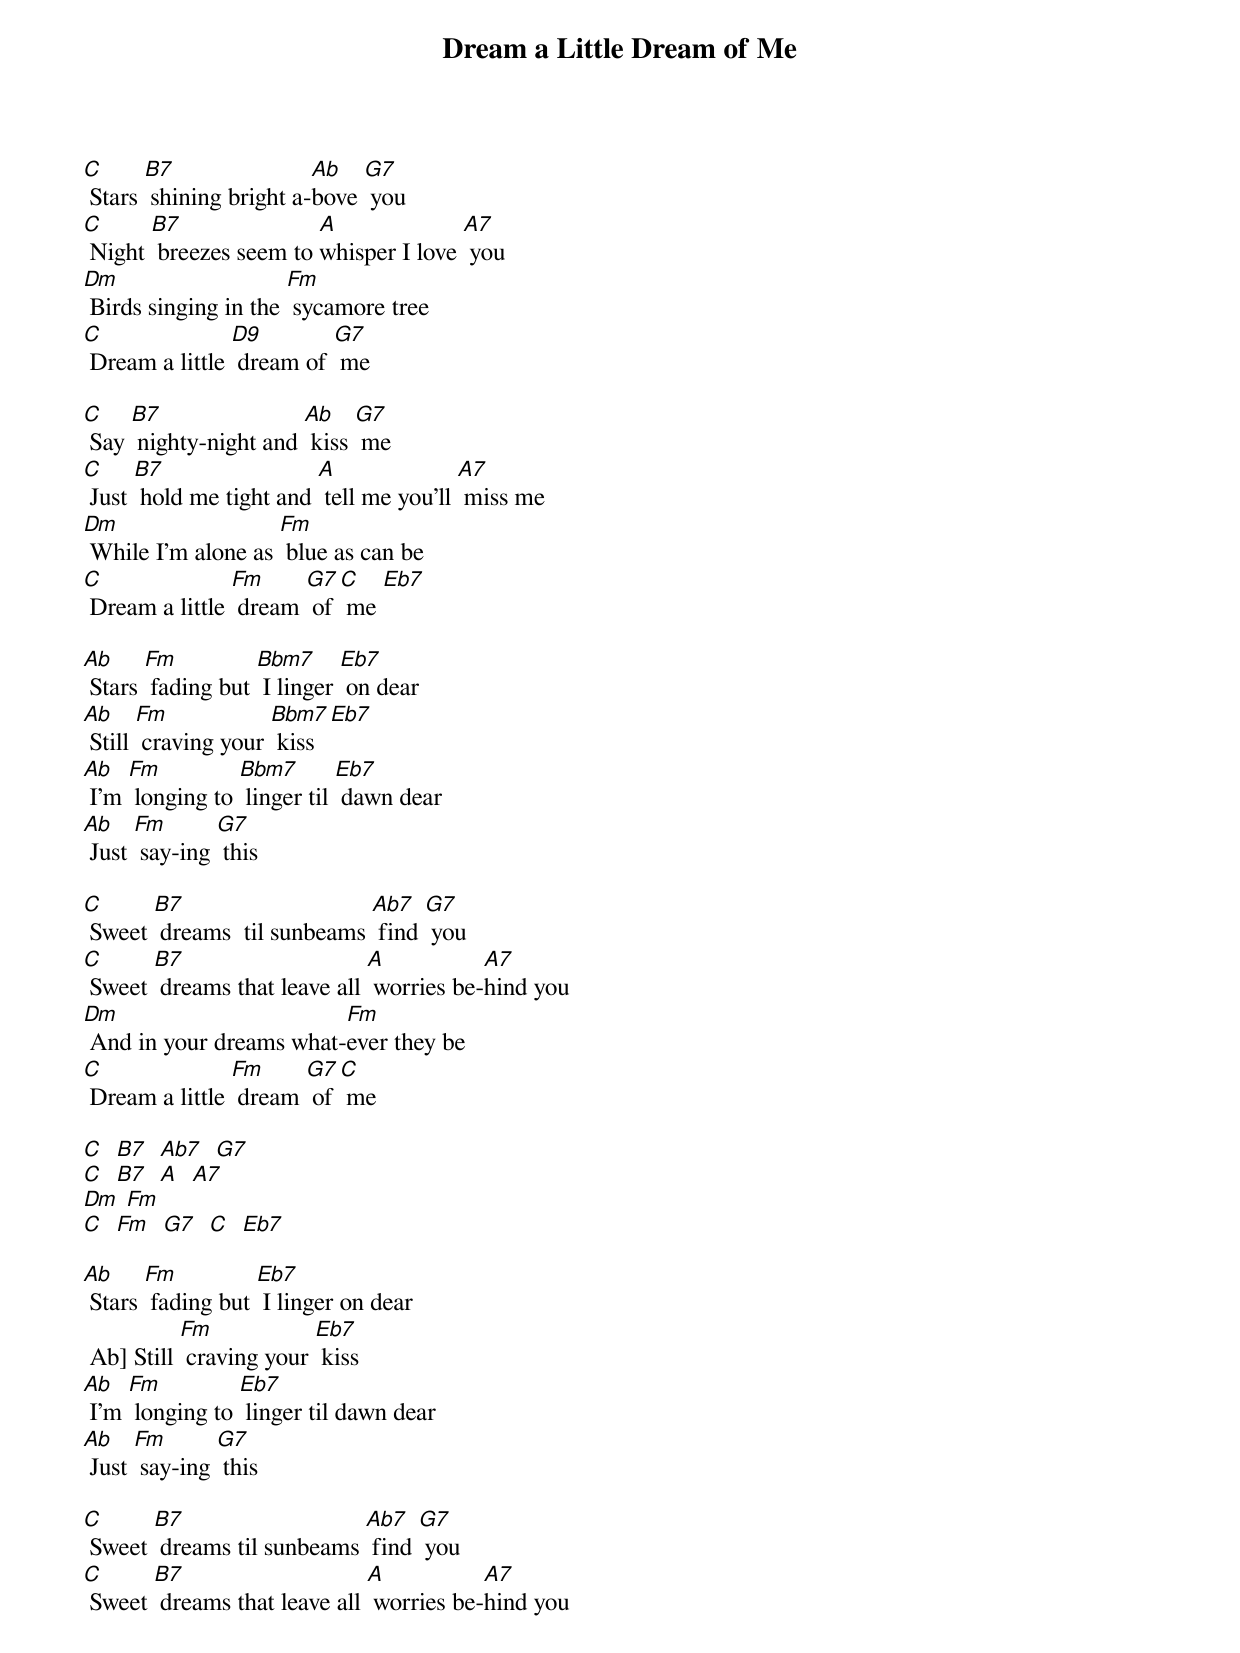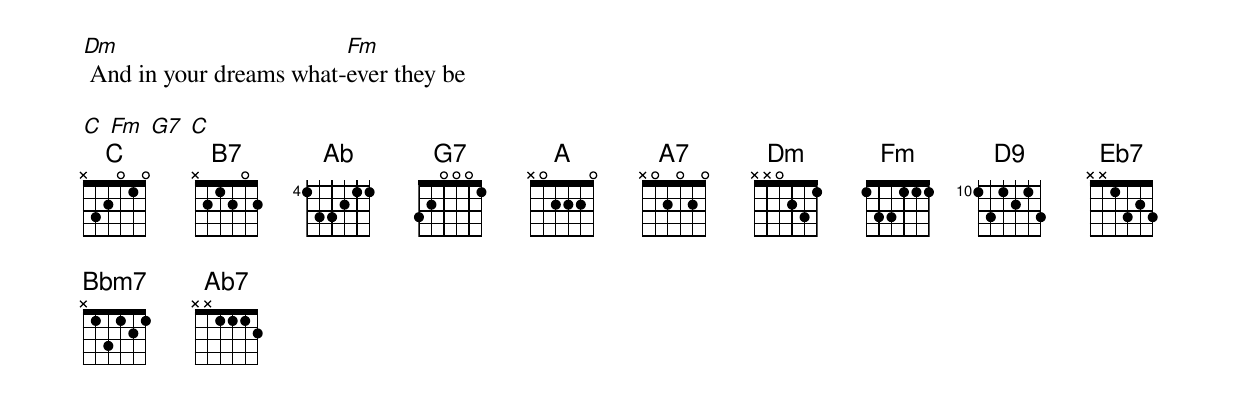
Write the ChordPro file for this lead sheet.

{t: Dream a Little Dream of Me }
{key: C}
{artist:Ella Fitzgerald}
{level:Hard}
{c: }
[C] Stars [B7] shining bright a-[Ab]bove [G7] you
[C] Night [B7] breezes seem to [A]whisper I love [A7] you
[Dm] Birds singing in the [Fm] sycamore tree
[C] Dream a little [D9] dream of [G7] me

[C] Say [B7] nighty-night and [Ab] kiss [G7] me
[C] Just [B7] hold me tight and [A] tell me you’ll [A7] miss me
[Dm] While I’m alone as [Fm] blue as can be
[C] Dream a little [Fm] dream [G7] of [C] me [Eb7]

[Ab] Stars [Fm] fading but [Bbm7] I linger [Eb7] on dear
[Ab] Still [Fm] craving your [Bbm7] kiss [Eb7]
[Ab] I’m [Fm] longing to [Bbm7] linger til [Eb7] dawn dear
[Ab] Just [Fm] say-ing [G7] this

[C] Sweet [B7] dreams  til sunbeams [Ab7] find [G7] you
[C] Sweet [B7] dreams that leave all [A] worries be-[A7]hind you
[Dm] And in your dreams what-[Fm]ever they be
[C] Dream a little [Fm] dream [G7] of [C] me

[C]  [B7]  [Ab7]  [G7]
[C]  [B7]  [A]  [A7]
[Dm] [Fm]
[C]  [Fm]  [G7]  [C]  [Eb7]

[Ab] Stars [Fm] fading but [Eb7] I linger on dear
 Ab] Still [Fm] craving your [Eb7] kiss
[Ab] I’m [Fm] longing to [Eb7] linger til dawn dear
[Ab] Just [Fm] say-ing [G7] this

[C] Sweet [B7] dreams til sunbeams [Ab7] find [G7] you
[C] Sweet [B7] dreams that leave all [A] worries be-[A7]hind you
[Dm] And in your dreams what-[Fm]ever they be

[C] [Fm] [G7] [C]
